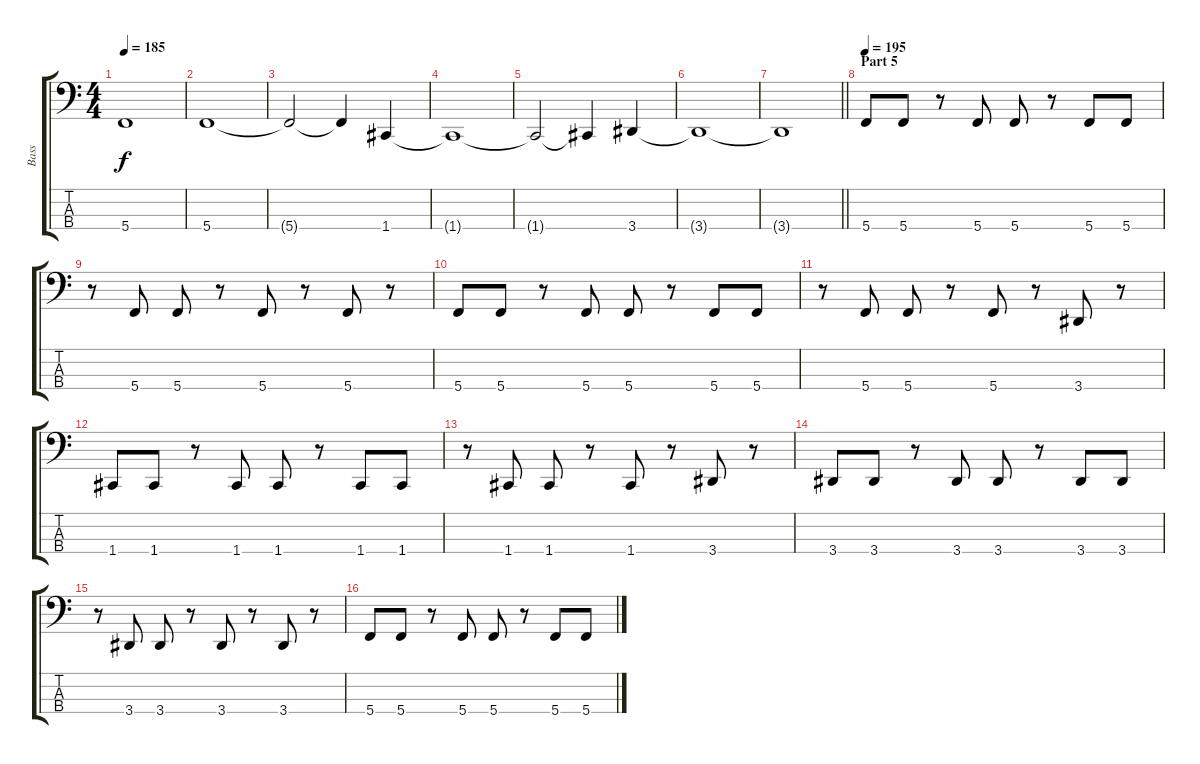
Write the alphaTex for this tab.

\track ("Bass" "Bass") {instrument electricbassfinger}
\staff {score tabs}
\tuning (F2 C2 G1 C1) {hide}
\ts (4 4)
\tempo 185
\clef f4
\ks c
5.4{t}.1{dy f} |
5.4.1 |
5.4{t}.2 5.4{t}.4 1.4.4 |
1.4{t}.1 |
1.4{t}.2 1.4{t}.4 3.4.4 |
3.4{t}.1 |
\barLineRight lightlight
3.4{t}.1 |
\section ("" "Part 5")
\tempo 195
5.4.8 5.4.8 r.8 5.4.8 5.4.8 r.8 5.4.8 5.4.8 |
r.8 5.4.8 5.4.8 r.8 5.4.8 r.8 5.4.8 r.8 |
5.4.8 5.4.8 r.8 5.4.8 5.4.8 r.8 5.4.8 5.4.8 |
r.8 5.4.8 5.4.8 r.8 5.4.8 r.8 3.4.8 r.8 |
1.4.8 1.4.8 r.8 1.4.8 1.4.8 r.8 1.4.8 1.4.8 |
r.8 1.4.8 1.4.8 r.8 1.4.8 r.8 3.4.8 r.8 |
3.4.8 3.4.8 r.8 3.4.8 3.4.8 r.8 3.4.8 3.4.8 |
r.8 3.4.8 3.4.8 r.8 3.4.8 r.8 3.4.8 r.8 |
5.4.8 5.4.8 r.8 5.4.8 5.4.8 r.8 5.4.8 5.4.8
